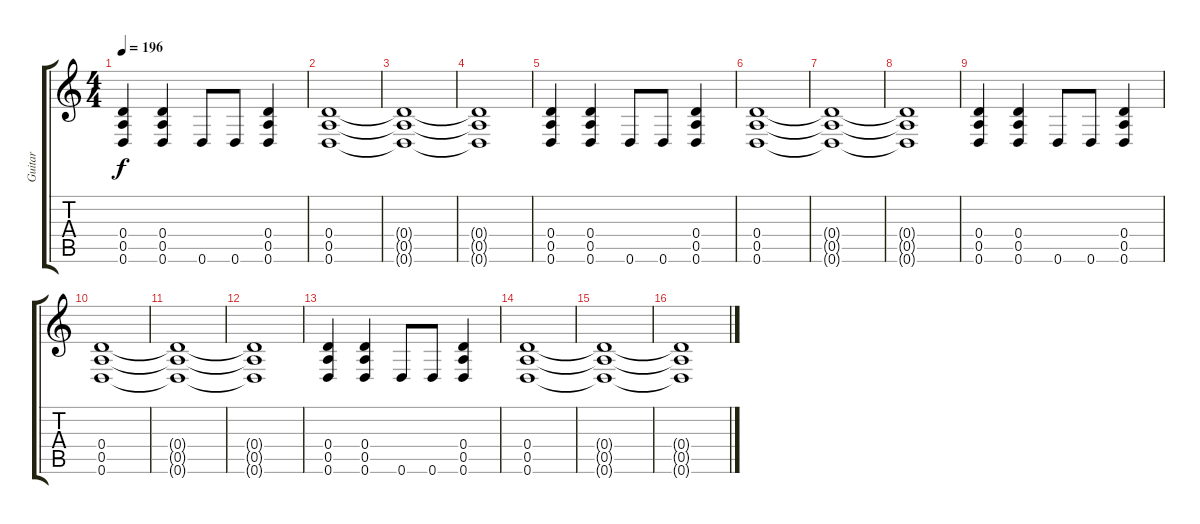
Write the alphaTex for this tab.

\track ("Guitar" "Guitar") {instrument overdrivenguitar}
\staff {score tabs}
\tuning (E4 B3 G3 D3 A2 D2) {hide}
\ts (4 4)
\tempo 196
\clef g2
\ks c
(0.4 0.5 0.6).4{dy f} (0.4 0.5 0.6).4 0.6.8 0.6.8 (0.4 0.5 0.6).4 |
(0.4 0.5 0.6).1 |
(0.4{t} 0.5{t} 0.6{t}).1 |
(0.4{t} 0.5{t} 0.6{t}).1 |
(0.4 0.5 0.6).4 (0.4 0.5 0.6).4 0.6.8 0.6.8 (0.4 0.5 0.6).4 |
(0.4 0.5 0.6).1 |
(0.4{t} 0.5{t} 0.6{t}).1 |
(0.4{t} 0.5{t} 0.6{t}).1 |
(0.4 0.5 0.6).4 (0.4 0.5 0.6).4 0.6.8 0.6.8 (0.4 0.5 0.6).4 |
(0.4 0.5 0.6).1 |
(0.4{t} 0.5{t} 0.6{t}).1 |
(0.4{t} 0.5{t} 0.6{t}).1 |
(0.4 0.5 0.6).4 (0.4 0.5 0.6).4 0.6.8 0.6.8 (0.4 0.5 0.6).4 |
(0.4 0.5 0.6).1 |
(0.4{t} 0.5{t} 0.6{t}).1 |
(0.4{t} 0.5{t} 0.6{t}).1
